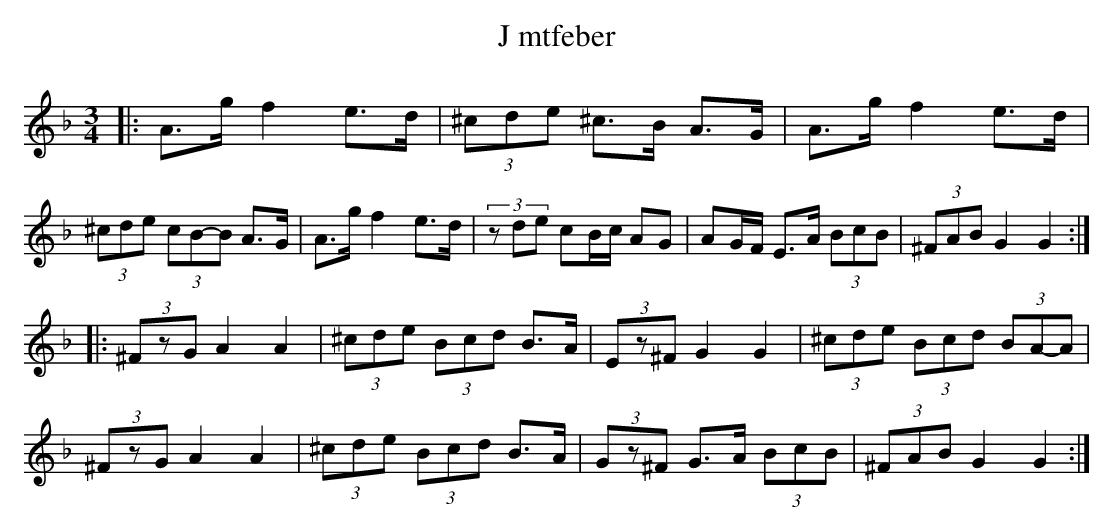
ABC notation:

X:1
T:J mtfeber
K: LP
O:L gdan, J mtland
M:3/4
L:1/8
K:Dm
|: A>g f2 e>d|(3^cde ^c>B A>G|A>g f2 e>d|(3^cde (3cB-B A>G|A>g f2 e>d|(3zde cB/c/ AG|AG/F/ E>A (3BcB|(3^FAB G2 G2  :|
|:(3^FzG A2 A2|(3^cde (3Bcd B>A|(3Ez^F G2 G2|(3^cde (3Bcd (3BA-A|
(3^FzG A2 A2|(3^cde (3Bcd B>A| (3Gz^F G>A (3BcB|(3^FAB G2 G2:|
